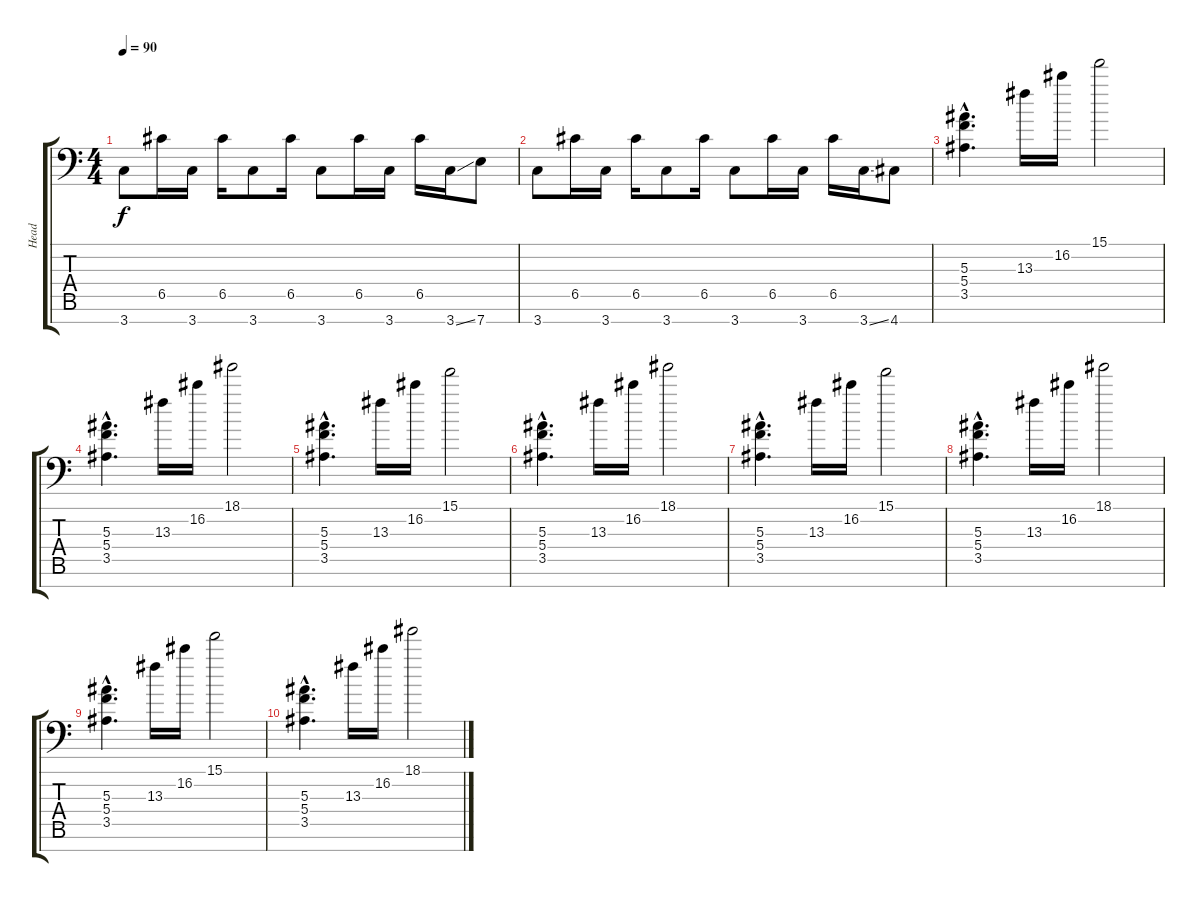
\track ("Head" "Head") {instrument distortionguitar}
\staff {score tabs}
\tuning (D4 A3 F3 C3 G2 D2 A1) {hide}
\ts (4 4)
\tempo 90
\clef f4
\ks c
3.7.8{dy f} 6.5.16 3.7.16 6.5.16 3.7.8 6.5.16 3.7.8 6.5.16 3.7.16 6.5.16 3.7{ss}.16 7.7.8 |
3.7.8 6.5.16 3.7.16 6.5.16 3.7.8 6.5.16 3.7.8 6.5.16 3.7.16 6.5.16 3.7{ss}.16 4.7.8 |
(5.3{hac} 5.4{hac} 3.5{hac}).4{d} 13.3.16{instrument pad6metallic} 16.2.16 15.1.2 |
(5.3{hac} 5.4{hac} 3.5{hac}).4{d instrument distortionguitar} 13.3.16{instrument pad6metallic} 16.2.16 18.1.2 |
(5.3{hac} 5.4{hac} 3.5{hac}).4{d volume 16 instrument distortionguitar} 13.3.16{instrument pad6metallic} 16.2.16 15.1.2 |
(5.3{hac} 5.4{hac} 3.5{hac}).4{d instrument distortionguitar} 13.3.16{instrument pad6metallic} 16.2.16 18.1.2 |
(5.3{hac} 5.4{hac} 3.5{hac}).4{d volume 16 instrument distortionguitar} 13.3.16{instrument pad6metallic} 16.2.16 15.1.2 |
(5.3{hac} 5.4{hac} 3.5{hac}).4{d instrument distortionguitar} 13.3.16{instrument pad6metallic} 16.2.16 18.1.2 |
(5.3{hac} 5.4{hac} 3.5{hac}).4{d volume 16 instrument distortionguitar} 13.3.16{instrument pad6metallic} 16.2.16 15.1.2 |
(5.3{hac} 5.4{hac} 3.5{hac}).4{d instrument distortionguitar} 13.3.16{instrument pad6metallic} 16.2.16 18.1.2
